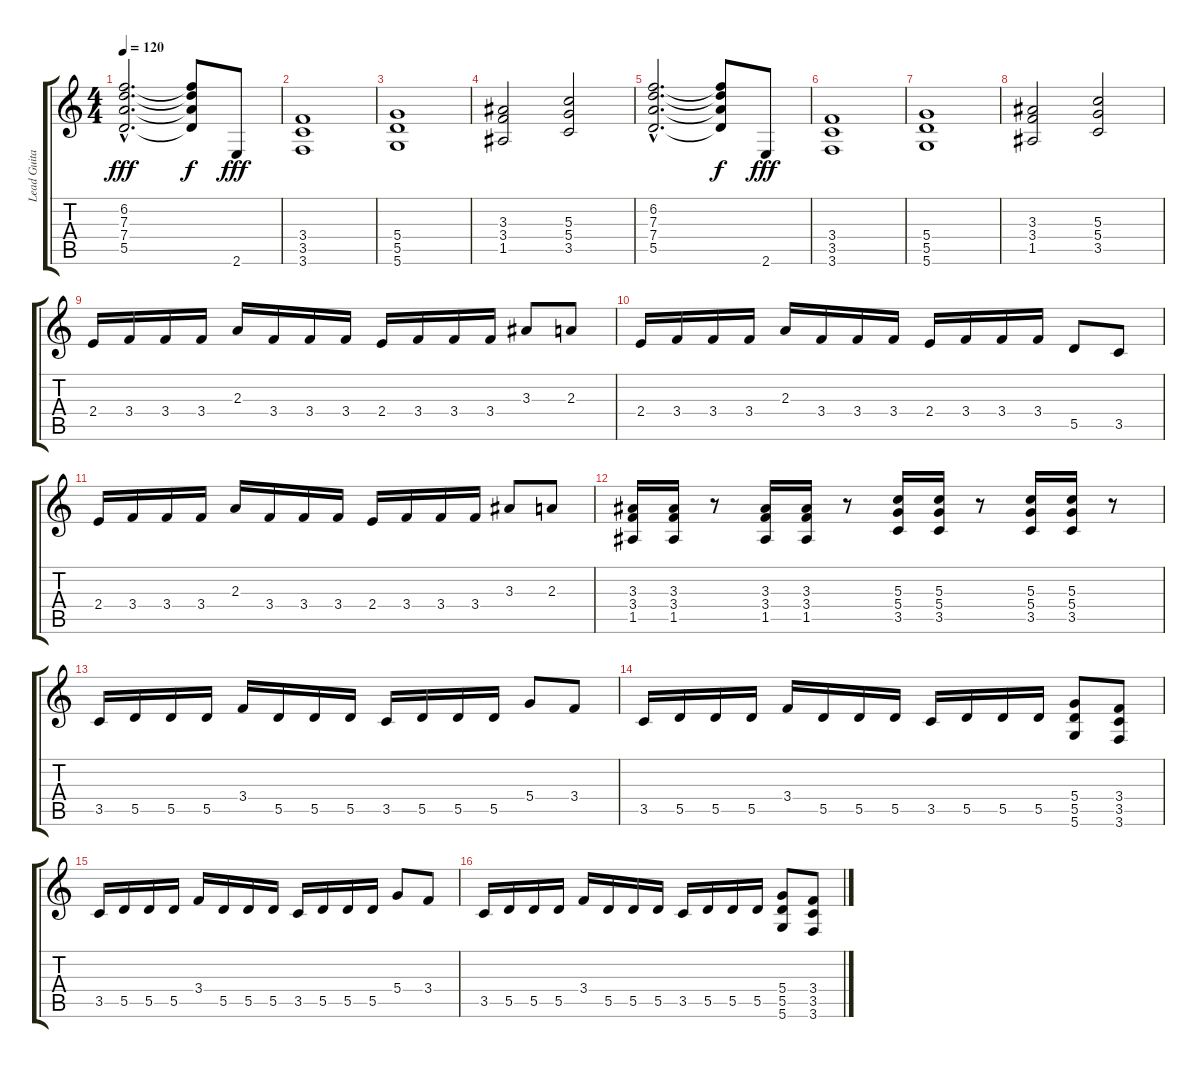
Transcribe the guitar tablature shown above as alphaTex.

\track ("Lead Guitar" "Lead Guita") {instrument distortionguitar}
\staff {score tabs}
\tuning (E4 B3 G3 D3 A2 D2) {hide}
\ts (4 4)
\tempo 120
\clef g2
\ks c
(6.2{hac} 7.3{hac} 7.4{hac} 5.5{hac}).2{d dy fff} (6.2{t} 7.3{t} 7.4{t} 5.5{t}).8{dy f} 2.6.8{dy fff} |
(3.4 3.5 3.6).1 |
(5.4 5.5 5.6).1 |
(3.3 3.4 1.5).2 (5.3 5.4 3.5).2 |
(6.2{hac} 7.3{hac} 7.4{hac} 5.5{hac}).2{d} (6.2{t} 7.3{t} 7.4{t} 5.5{t}).8{dy f} 2.6.8{dy fff} |
(3.4 3.5 3.6).1 |
(5.4 5.5 5.6).1 |
(3.3 3.4 1.5).2 (5.3 5.4 3.5).2 |
2.4.16 3.4.16 3.4.16 3.4.16 2.3.16 3.4.16 3.4.16 3.4.16 2.4.16 3.4.16 3.4.16 3.4.16 3.3.8 2.3.8 |
2.4.16 3.4.16 3.4.16 3.4.16 2.3.16 3.4.16 3.4.16 3.4.16 2.4.16 3.4.16 3.4.16 3.4.16 5.5.8 3.5.8 |
2.4.16 3.4.16 3.4.16 3.4.16 2.3.16 3.4.16 3.4.16 3.4.16 2.4.16 3.4.16 3.4.16 3.4.16 3.3.8 2.3.8 |
(3.3 3.4 1.5).16 (3.3 3.4 1.5).16 r.8 (3.3 3.4 1.5).16 (3.3 3.4 1.5).16 r.8 (5.3 5.4 3.5).16 (5.3 5.4 3.5).16 r.8 (5.3 5.4 3.5).16 (5.3 5.4 3.5).16 r.8 |
3.5.16 5.5.16 5.5.16 5.5.16 3.4.16 5.5.16 5.5.16 5.5.16 3.5.16 5.5.16 5.5.16 5.5.16 5.4.8 3.4.8 |
3.5.16 5.5.16 5.5.16 5.5.16 3.4.16 5.5.16 5.5.16 5.5.16 3.5.16 5.5.16 5.5.16 5.5.16 (5.4 5.5 5.6).8 (3.4 3.5 3.6).8 |
3.5.16 5.5.16 5.5.16 5.5.16 3.4.16 5.5.16 5.5.16 5.5.16 3.5.16 5.5.16 5.5.16 5.5.16 5.4.8 3.4.8 |
3.5.16 5.5.16 5.5.16 5.5.16 3.4.16 5.5.16 5.5.16 5.5.16 3.5.16 5.5.16 5.5.16 5.5.16 (5.4 5.5 5.6).8 (3.4 3.5 3.6).8
